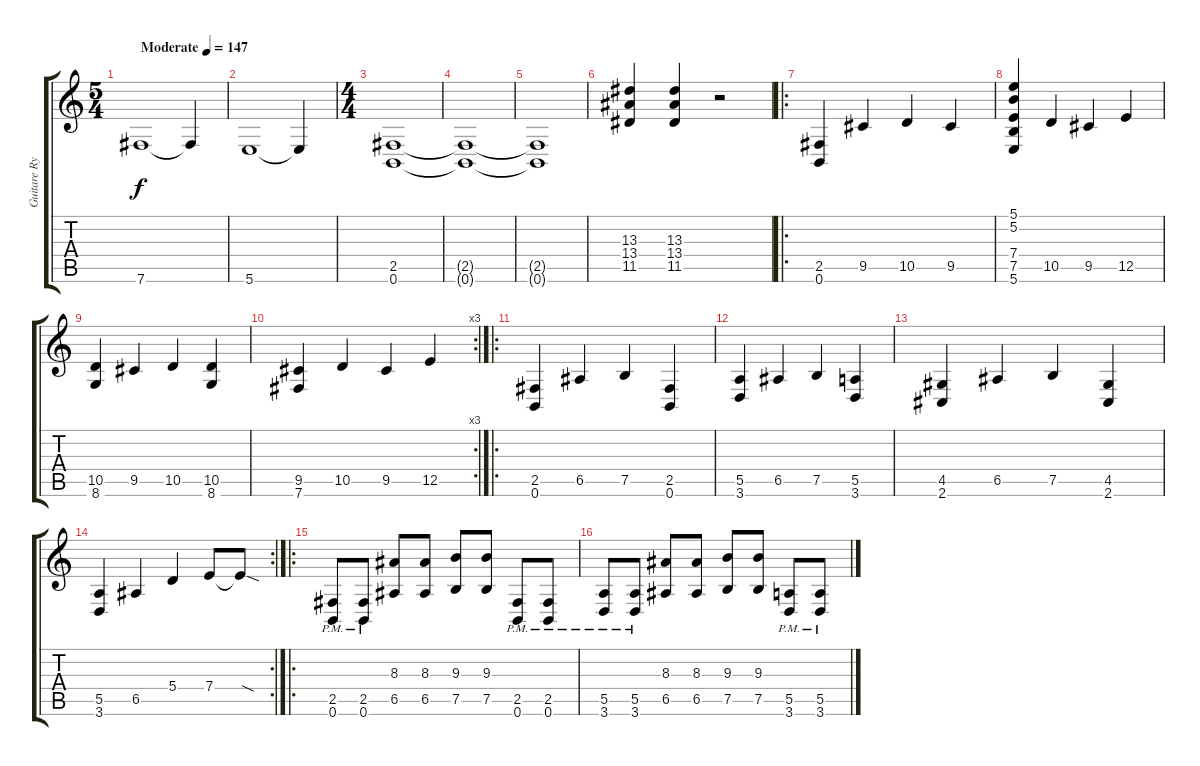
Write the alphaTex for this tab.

\track ("Guitare Rythmique" "Guitare Ry") {instrument distortionguitar}
\staff {score tabs}
\tuning (B3 Gb3 D3 A2 E2 B1) {hide}
\ts (5 4)
\tempo (147 "Moderate")
\clef g2
\ks c
7.6.1{dy f instrument distortionguitar} 7.6{t}.4 |
5.6.1 5.6{t}.4 |
\ts (4 4)
(2.5 0.6).1 |
(2.5{t} 0.6{t}).1 |
(2.5{t} 0.6{t}).1 |
(13.3 13.4 11.5).4 (13.3 13.4 11.5).4 r.2 |
\ro
(2.5 0.6).4 9.5.4 10.5.4 9.5.4 |
(5.1 5.2 7.4 7.5 5.6).4 10.5.4 9.5.4 12.5.4 |
(10.5 8.6).4 9.5.4 10.5.4 (10.5 8.6).4 |
\rc 3
(9.5 7.6).4 10.5.4 9.5.4 12.5.4 |
\ro
(2.5 0.6).4 6.5.4 7.5.4 (2.5 0.6).4 |
(5.5 3.6).4 6.5.4 7.5.4 (5.5 3.6).4 |
(4.5 2.6).4 6.5.4 7.5.4 (4.5 2.6).4 |
\rc 2
(5.5 3.6).4 6.5.4 5.4.4 7.4.8 7.4{sod t}.8 |
\ro
(2.5{pm} 0.6{pm}).8 (2.5{pm} 0.6{pm}).8 (8.3 6.5).8 (8.3 6.5).8 (9.3 7.5).8 (9.3 7.5).8 (2.5{pm} 0.6{pm}).8 (2.5{pm} 0.6{pm}).8 |
(5.5{pm} 3.6{pm}).8 (5.5{pm} 3.6{pm}).8 (8.3 6.5).8 (8.3 6.5).8 (9.3 7.5).8 (9.3 7.5).8 (5.5{pm} 3.6{pm}).8 (5.5{pm} 3.6{pm}).8
